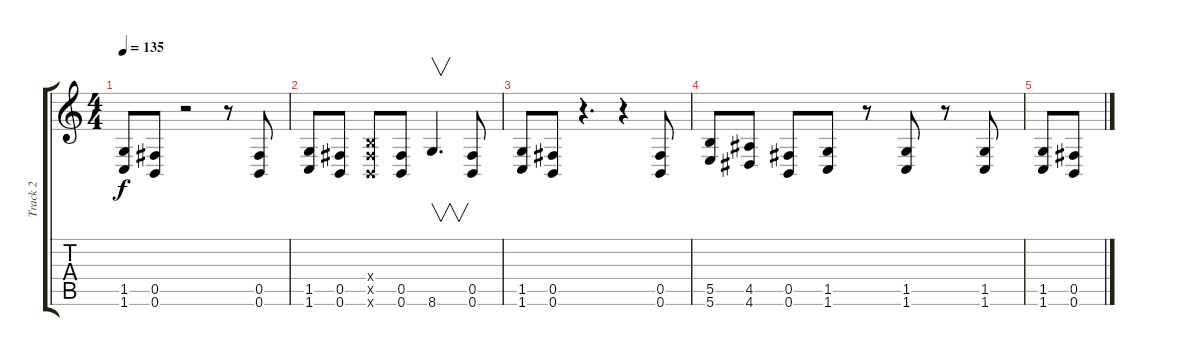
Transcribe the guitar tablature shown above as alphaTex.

\track ("Track 2" "Track 2") {instrument distortionguitar}
\staff {score tabs}
\tuning (Db4 Ab3 E3 B2 Gb2 B1) {hide}
\ts (4 4)
\tempo 135
\clef g2
\ks c
(1.5 1.6).8{dy f} (0.5 0.6).8 r.2 r.8 (0.5 0.6).8 |
(1.5 1.6).8 (0.5 0.6).8 (0.4{x} 0.5{x} 0.6{x}).8 (0.5 0.6).8 8.6.4{v d} (0.5 0.6).8 |
(1.5 1.6).8 (0.5 0.6).8 r.4{d} r.4 (0.5 0.6).8 |
(5.5 5.6).8 (4.5 4.6).8 (0.5 0.6).8 (1.5 1.6).8 r.8 (1.5 1.6).8 r.8 (1.5 1.6).8 |
(1.5 1.6).8 (0.5 0.6).8
